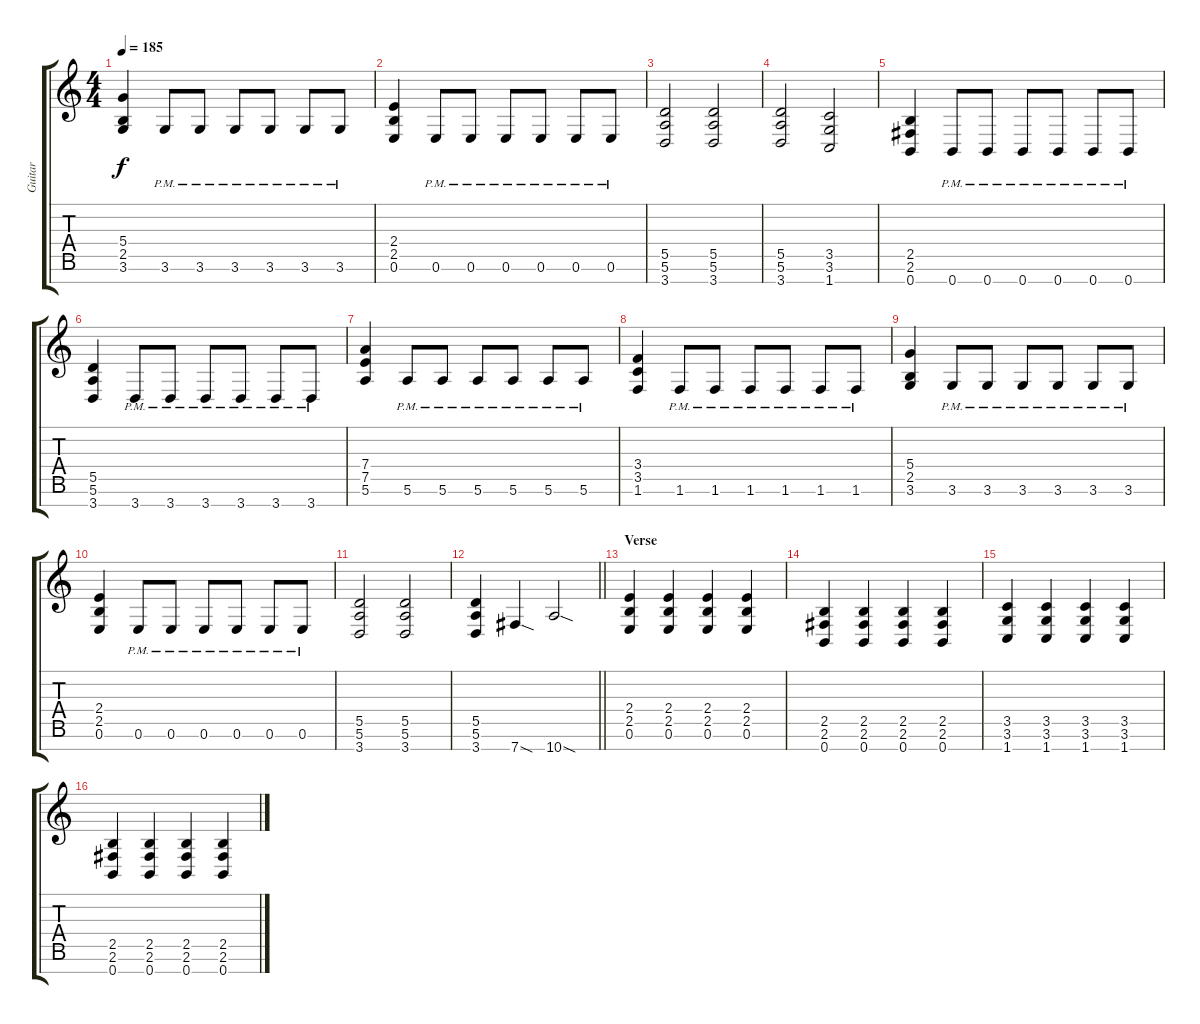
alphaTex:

\track ("Guitar" "Guitar") {instrument distortionguitar}
\staff {score tabs}
\tuning (E4 B3 G3 D3 A2 E2 B1) {hide}
\ts (4 4)
\tempo 185
\clef g2
\ks c
(5.4 2.5 3.6).4{dy f} 3.6{pm}.8 3.6{pm}.8 3.6{pm}.8 3.6{pm}.8 3.6{pm}.8 3.6{pm}.8 |
(2.4 2.5 0.6).4 0.6{pm}.8 0.6{pm}.8 0.6{pm}.8 0.6{pm}.8 0.6{pm}.8 0.6{pm}.8 |
(5.5 5.6 3.7).2 (5.5 5.6 3.7).2 |
(5.5 5.6 3.7).2 (3.5 3.6 1.7).2 |
(2.5 2.6 0.7).4 0.7{pm}.8 0.7{pm}.8 0.7{pm}.8 0.7{pm}.8 0.7{pm}.8 0.7{pm}.8 |
(5.5 5.6 3.7).4 3.7{pm}.8 3.7{pm}.8 3.7{pm}.8 3.7{pm}.8 3.7{pm}.8 3.7{pm}.8 |
(7.4 7.5 5.6).4 5.6{pm}.8 5.6{pm}.8 5.6{pm}.8 5.6{pm}.8 5.6{pm}.8 5.6{pm}.8 |
(3.4 3.5 1.6).4 1.6{pm}.8 1.6{pm}.8 1.6{pm}.8 1.6{pm}.8 1.6{pm}.8 1.6{pm}.8 |
(5.4 2.5 3.6).4 3.6{pm}.8 3.6{pm}.8 3.6{pm}.8 3.6{pm}.8 3.6{pm}.8 3.6{pm}.8 |
(2.4 2.5 0.6).4 0.6{pm}.8 0.6{pm}.8 0.6{pm}.8 0.6{pm}.8 0.6{pm}.8 0.6{pm}.8 |
(5.5 5.6 3.7).2 (5.5 5.6 3.7).2 |
\barLineRight lightlight
(5.5 5.6 3.7).4 7.7{sod}.4 10.7{sod}.2 |
\section ("" "Verse")
(2.4 2.5 0.6).4{volume 13 balance 0} (2.4 2.5 0.6).4 (2.4 2.5 0.6).4 (2.4 2.5 0.6).4 |
(2.5 2.6 0.7).4 (2.5 2.6 0.7).4 (2.5 2.6 0.7).4 (2.5 2.6 0.7).4 |
(3.5 3.6 1.7).4 (3.5 3.6 1.7).4 (3.5 3.6 1.7).4 (3.5 3.6 1.7).4 |
(2.5 2.6 0.7).4 (2.5 2.6 0.7).4 (2.5 2.6 0.7).4 (2.5 2.6 0.7).4
